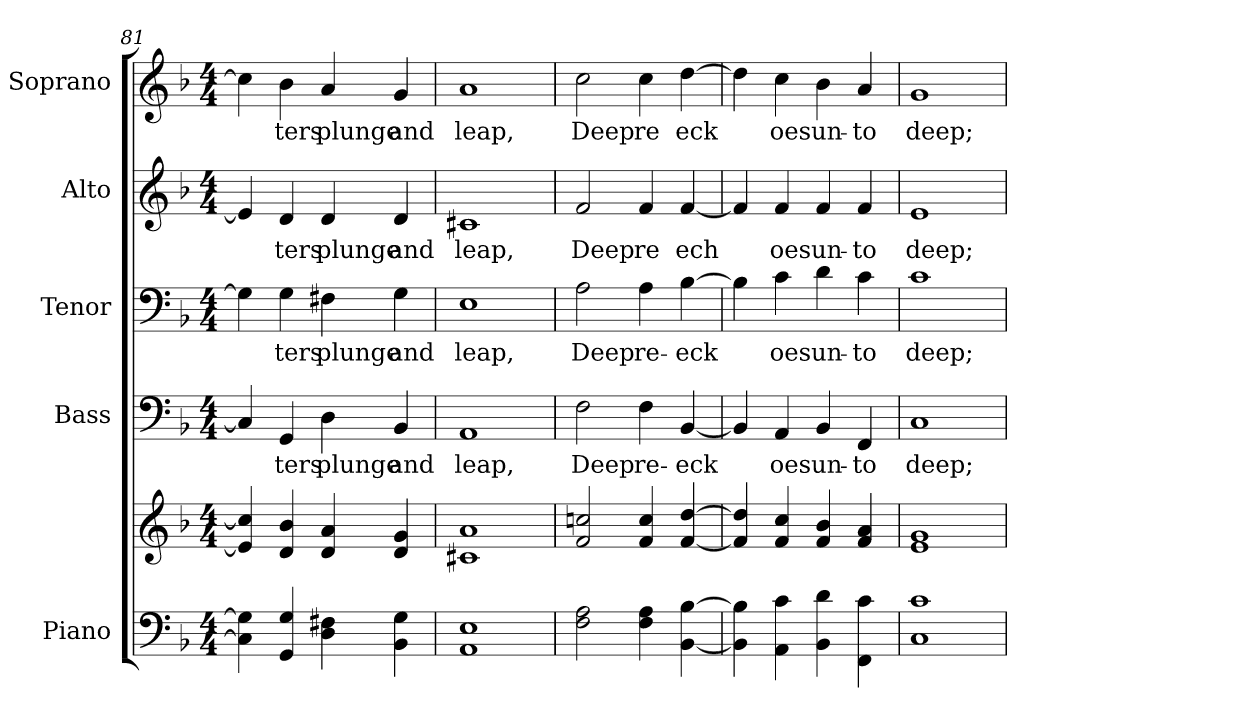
**kern	**kern	**kern	**text	**kern	**text	**kern	**text	**kern	**text
*part5	*part5	*part4	*part4	*part3	*part3	*part2	*part2	*part1	*part1
*staff6	*staff5	*staff4	*staff4	*staff3	*staff3	*staff2	*staff2	*staff1	*staff1
*I"Piano	*	*I"Bass	*	*I"Tenor	*	*I"Alto	*	*I"Soprano	*
*I'Pno.	*	*I'B.	*	*I'T.	*	*I'A.	*	*I'S.	*
*clefF4	*clefG2	*clefF4	*	*clefF4	*	*clefG2	*	*clefG2	*
*k[b-]	*k[b-]	*k[b-]	*	*k[b-]	*	*k[b-]	*	*k[b-]	*
*F:	*F:	*F:	*	*F:	*	*F:	*	*F:	*
*M4/4	*M4/4	*M4/4	*	*M4/4	*	*M4/4	*	*M4/4	*
=81	=81	=81	=81	=81	=81	=81	=81	=81	=81
4Ci\] 4Gi]	4ei/] 4cci]	4Ci/]	.	4Gi\]	.	4ei/]	.	4cci\]	.
!	!	!	!LO:LY:b:color=#000000	!	!	!	!	!	!
!	!	!	!	!	!LO:LY:b:color=#000000	!	!	!	!
!	!	!	!	!	!	!	!LO:LY:b:color=#000000	!	!
!	!	!	!	!	!	!	!	!	!LO:LY:b:color=#000000
4GGi/ 4Gi	4di/ 4b-i	4GGi/	-ters	4Gi\	-ters	4di/	-ters	4b-i\	-ters
!	!	!	!LO:LY:b:color=#000000	!	!	!	!	!	!
!	!	!	!	!	!LO:LY:b:color=#000000	!	!	!	!
!	!	!	!	!	!	!	!LO:LY:b:color=#000000	!	!
!	!	!	!	!	!	!	!	!	!LO:LY:b:color=#000000
4Di\ 4F#Xi	4di/ 4ai	4Di\	plunge	4F#Xi\	plunge	4di/	plunge	4ai/	plunge
!	!	!	!LO:LY:b:color=#000000	!	!	!	!	!	!
!	!	!	!	!	!LO:LY:b:color=#000000	!	!	!	!
!	!	!	!	!	!	!	!LO:LY:b:color=#000000	!	!
!	!	!	!	!	!	!	!	!	!LO:LY:b:color=#000000
4BB-i\ 4Gi	4di/ 4gi	4BB-i/	and	4Gi\	and	4di/	and	4gi/	and
!!LO:PB:g=z
=82	=82	=82	=82	=82	=82	=82	=82	=82	=82
!	!	!	!LO:LY:b:color=#000000	!	!	!	!	!	!
!	!	!	!	!	!LO:LY:b:color=#000000	!	!	!	!
!	!	!	!	!	!	!	!LO:LY:b:color=#000000	!	!
!	!	!	!	!	!	!	!	!	!LO:LY:b:color=#000000
1AAi 1Ei	1c#Xi 1ai	1AAi	leap,	1Ei	leap,	1c#Xi	leap,	1ai	leap,
=83	=83	=83	=83	=83	=83	=83	=83	=83	=83
!	!	!	!LO:LY:b:color=#000000	!	!	!	!	!	!
!	!	!	!	!	!LO:LY:b:color=#000000	!	!	!	!
!	!	!	!	!	!	!	!LO:LY:b:color=#000000	!	!
!	!	!	!	!	!	!	!	!	!LO:LY:b:color=#000000
2Fi\ 2Ai	2fi/ 2ccni	2Fi\	Deep	2Ai\	Deep	2fi/	Deep	2cci\	Deep
!	!	!	!LO:LY:b:color=#000000	!	!	!	!	!	!
!	!	!	!	!	!LO:LY:b:color=#000000	!	!	!	!
!	!	!	!	!	!	!	!LO:LY:b:color=#000000	!	!
!	!	!	!	!	!	!	!	!	!LO:LY:b:color=#000000
4Fi\ 4Ai	4fi/ 4cci	4Fi\	re-	4Ai\	re-	4fi/	re	4cci\	re
!	!	!	!LO:LY:b:color=#000000	!	!	!	!	!	!
!	!	!	!	!	!LO:LY:b:color=#000000	!	!	!	!
!	!	!	!	!	!	!	!LO:LY:b:color=#000000	!	!
!	!	!	!	!	!	!	!	!	!LO:LY:b:color=#000000
[<4BB-i\ [>4B-i	[<4fi/ [>4ddi	[<4BB-i/	-eck	[>4B-i\	-eck	[<4fi/	ech	[>4ddi\	eck
!!LO:PB:g=z
=84	=84	=84	=84	=84	=84	=84	=84	=84	=84
4BB-i\] 4B-i]	4fi/] 4ddi]	4BB-i/]	.	4B-i\]	.	4fi/]	.	4ddi\]	.
!	!	!	!LO:LY:b:color=#000000	!	!	!	!	!	!
!	!	!	!	!	!LO:LY:b:color=#000000	!	!	!	!
!	!	!	!	!	!	!	!LO:LY:b:color=#000000	!	!
!	!	!	!	!	!	!	!	!	!LO:LY:b:color=#000000
4AAi\ 4ci	4fi/ 4cci	4AAi/	oes	4ci\	oes	4fi/	oes	4cci\	oes
!	!	!	!LO:LY:b:color=#000000	!	!	!	!	!	!
!	!	!	!	!	!LO:LY:b:color=#000000	!	!	!	!
!	!	!	!	!	!	!	!LO:LY:b:color=#000000	!	!
!	!	!	!	!	!	!	!	!	!LO:LY:b:color=#000000
4BB-i\ 4di	4fi/ 4b-i	4BB-i/	un-	4di\	un-	4fi/	un-	4b-i\	un-
!	!	!	!LO:LY:b:color=#000000	!	!	!	!	!	!
!	!	!	!	!	!LO:LY:b:color=#000000	!	!	!	!
!	!	!	!	!	!	!	!LO:LY:b:color=#000000	!	!
!	!	!	!	!	!	!	!	!	!LO:LY:b:color=#000000
4FFi\ 4ci	4fi/ 4ai	4FFi/	-to	4ci\	-to	4fi/	-to	4ai/	-to
=85	=85	=85	=85	=85	=85	=85	=85	=85	=85
!	!	!	!LO:LY:b:color=#000000	!	!	!	!	!	!
!	!	!	!	!	!LO:LY:b:color=#000000	!	!	!	!
!	!	!	!	!	!	!	!LO:LY:b:color=#000000	!	!
!	!	!	!	!	!	!	!	!	!LO:LY:b:color=#000000
1Ci 1ci	1ei 1gi	1Ci	deep;	1ci	deep;	1ei	deep;	1gi	deep;
=	=	=	=	=	=	=	=	=	=
*-	*-	*-	*-	*-	*-	*-	*-	*-	*-
